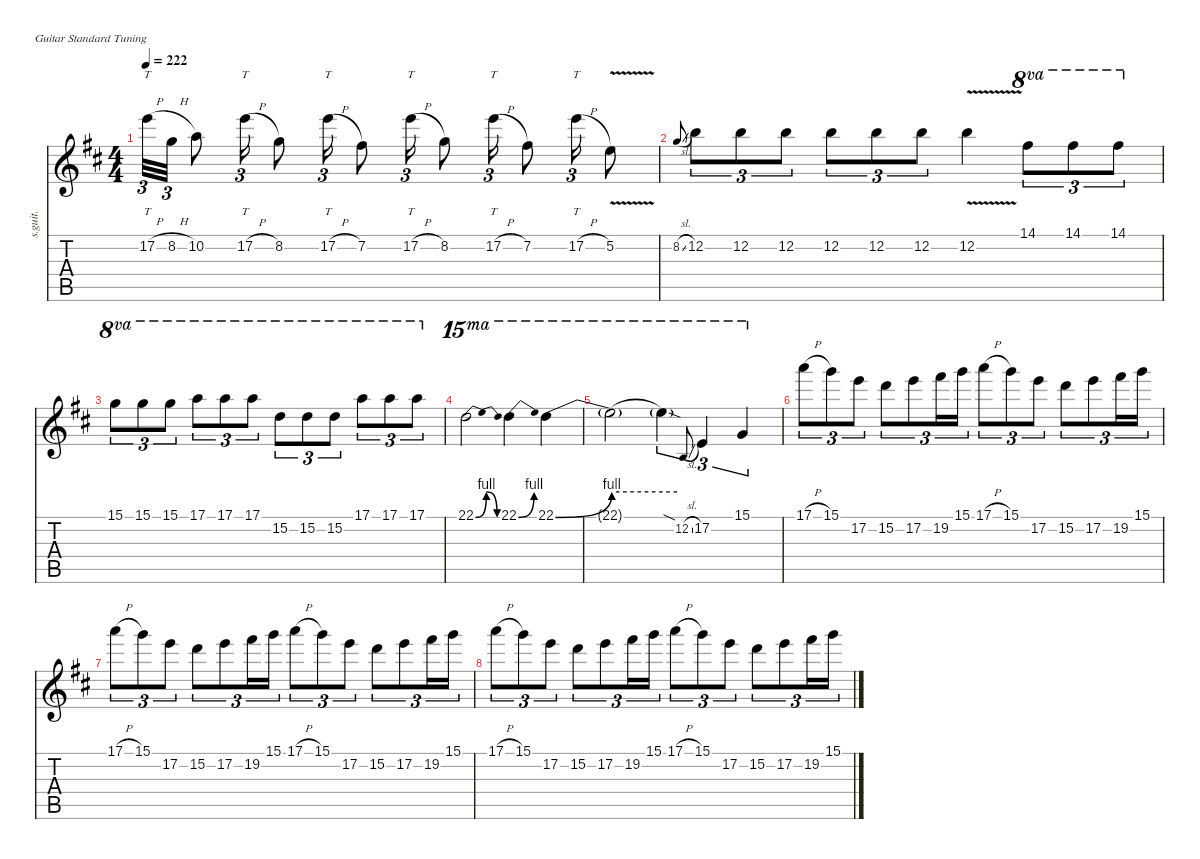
\defaultSystemsLayout 4
\hideDynamics
\bracketExtendMode nobrackets
\otherSystemsTrackNameOrientation horizontal
\track ("Guitar 2" "s.guit.") {defaultSystemsLayout 32 instrument electricguitarclean}
\staff {score tabs}
\tuning (E4 B3 G3 D3 A2 E2)
\ts (4 4)
\tempo 222
\clef g2
\ks bminor
17.2{h acc forcenatural}.32{tt tu (3 2) dy fff beam Down} 8.2{h acc forcenatural}.32{tu (3 2) beam Down} 10.2{acc forcenatural}.8{beam Down} 17.2{h acc forcenatural}.16{tt tu (3 2) beam Down} 8.2{acc forcenatural}.8{beam Down} 17.2{h acc forcenatural}.16{tt tu (3 2) beam Down} 7.2{acc #}.8{beam Down} 17.2{h acc forcenatural}.16{tt tu (3 2) beam Down} 8.2{acc forcenatural}.8{beam Down} 17.2{h acc forcenatural}.16{tt tu (3 2) beam Down} 7.2{acc #}.8{beam Down} 17.2{h acc forcenatural}.16{tt tu (3 2) beam Down} 5.2{v acc forcenatural}.8{beam Down} |
8.2{sl acc forcenatural}.8{gr onbeat dy ff beam Up} 12.2{acc forcenatural}.8{tu (3 2) dy fff beam Down} 12.2{acc forcenatural}.8{tu (3 2) beam Down} 12.2{acc forcenatural}.8{tu (3 2) beam Down} 12.2{acc forcenatural}.8{tu (3 2) beam Down} 12.2{acc forcenatural}.8{tu (3 2) beam Down} 12.2{acc forcenatural}.8{tu (3 2) beam Down} 12.2{v acc forcenatural}.4{beam Down} 14.1{acc #}.8{tu (3 2) ot 8va beam Down} 14.1{acc #}.8{tu (3 2) ot 8va beam Down} 14.1{acc #}.8{tu (3 2) ot 8va beam Down} |
15.1{acc forcenatural}.8{tu (3 2) ot 8va beam Down} 15.1{acc forcenatural}.8{tu (3 2) ot 8va beam Down} 15.1{acc forcenatural}.8{tu (3 2) ot 8va beam Down} 17.1{acc forcenatural}.8{tu (3 2) ot 8va beam Down} 17.1{acc forcenatural}.8{tu (3 2) ot 8va beam Down} 17.1{acc forcenatural}.8{tu (3 2) ot 8va beam Down} 15.2{acc forcenatural}.8{tu (3 2) ot 8va beam Down} 15.2{acc forcenatural}.8{tu (3 2) ot 8va beam Down} 15.2{acc forcenatural}.8{tu (3 2) ot 8va beam Down} 17.1{acc forcenatural}.8{tu (3 2) ot 8va beam Down} 17.1{acc forcenatural}.8{tu (3 2) ot 8va beam Down} 17.1{acc forcenatural}.8{tu (3 2) ot 8va beam Down} |
22.1{be (bendrelease 0 0 15 4 45 4 60 0) acc forcenatural}.2{ot 15ma beam Down} 22.1{be (bend 0 0 15 4) acc forcenatural}.4{ot 15ma beam Down} 22.1{be (bend 0 0 60 4) acc forcenatural}.4{ot 15ma beam Down} |
22.1{be (hold 0 4 60 4) t}.2{ot 15ma beam Down} 22.1{sod t}.4{tu (3 2) ot 15ma beam Down} 12.2{sl acc forcenatural}.8{ot 15ma gr onbeat dy ff beam Up} 17.2{acc forcenatural}.4{tu (3 2) ot 15ma dy fff beam Up} 15.1{acc forcenatural}.4{tu (3 2) ot 15ma beam Up} |
17.1{h acc forcenatural}.8{tu (3 2) beam Down} 15.1{acc forcenatural}.8{tu (3 2) beam Down} 17.2{acc forcenatural}.8{tu (3 2) beam Down} 15.2{acc forcenatural}.8{tu (3 2) beam Down} 17.2{acc forcenatural}.8{tu (3 2) beam Down} 19.2{acc #}.16{tu (3 2) beam Down} 15.1{acc forcenatural}.16{tu (3 2) beam Down} 17.1{h acc forcenatural}.8{tu (3 2) beam Down} 15.1{acc forcenatural}.8{tu (3 2) beam Down} 17.2{acc forcenatural}.8{tu (3 2) beam Down} 15.2{acc forcenatural}.8{tu (3 2) beam Down} 17.2{acc forcenatural}.8{tu (3 2) beam Down} 19.2{acc #}.16{tu (3 2) beam Down} 15.1{acc forcenatural}.16{tu (3 2) beam Down} |
17.1{h acc forcenatural}.8{tu (3 2) beam Down} 15.1{acc forcenatural}.8{tu (3 2) beam Down} 17.2{acc forcenatural}.8{tu (3 2) beam Down} 15.2{acc forcenatural}.8{tu (3 2) beam Down} 17.2{acc forcenatural}.8{tu (3 2) beam Down} 19.2{acc #}.16{tu (3 2) beam Down} 15.1{acc forcenatural}.16{tu (3 2) beam Down} 17.1{h acc forcenatural}.8{tu (3 2) beam Down} 15.1{acc forcenatural}.8{tu (3 2) beam Down} 17.2{acc forcenatural}.8{tu (3 2) beam Down} 15.2{acc forcenatural}.8{tu (3 2) beam Down} 17.2{acc forcenatural}.8{tu (3 2) beam Down} 19.2{acc #}.16{tu (3 2) beam Down} 15.1{acc forcenatural}.16{tu (3 2) beam Down} |
17.1{h acc forcenatural}.8{tu (3 2) beam Down} 15.1{acc forcenatural}.8{tu (3 2) beam Down} 17.2{acc forcenatural}.8{tu (3 2) beam Down} 15.2{acc forcenatural}.8{tu (3 2) beam Down} 17.2{acc forcenatural}.8{tu (3 2) beam Down} 19.2{acc #}.16{tu (3 2) beam Down} 15.1{acc forcenatural}.16{tu (3 2) beam Down} 17.1{h acc forcenatural}.8{tu (3 2) beam Down} 15.1{acc forcenatural}.8{tu (3 2) beam Down} 17.2{acc forcenatural}.8{tu (3 2) beam Down} 15.2{acc forcenatural}.8{tu (3 2) beam Down} 17.2{acc forcenatural}.8{tu (3 2) beam Down} 19.2{acc #}.16{tu (3 2) beam Down} 15.1{acc forcenatural}.16{tu (3 2) beam Down}
